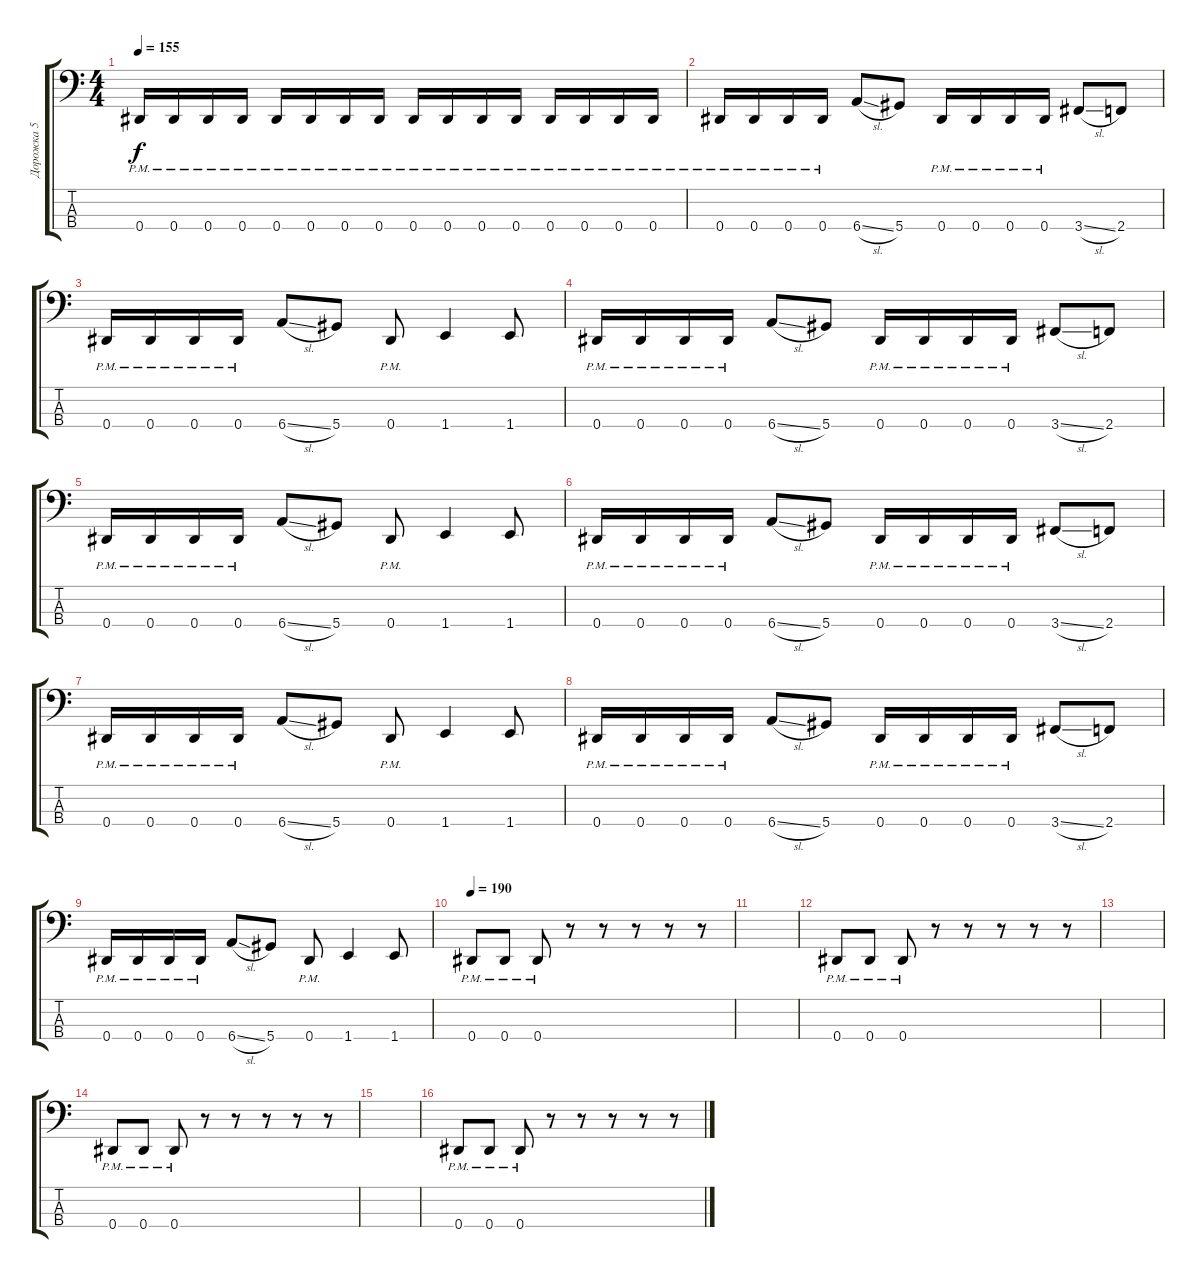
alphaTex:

\track ("Дорожка 5" "Дорожка 5") {instrument electricbasspick}
\staff {score tabs}
\tuning (Gb2 Db2 Ab1 Eb1) {hide}
\ts (4 4)
\tempo 155
\clef f4
\ks c
0.4{pm}.16{dy f} 0.4{pm}.16 0.4{pm}.16 0.4{pm}.16 0.4{pm}.16 0.4{pm}.16 0.4{pm}.16 0.4{pm}.16 0.4{pm}.16 0.4{pm}.16 0.4{pm}.16 0.4{pm}.16 0.4{pm}.16 0.4{pm}.16 0.4{pm}.16 0.4{pm}.16 |
0.4{pm}.16 0.4{pm}.16 0.4{pm}.16 0.4{pm}.16 6.4{sl}.8 5.4.8 0.4{pm}.16 0.4{pm}.16 0.4{pm}.16 0.4{pm}.16 3.4{sl}.8 2.4.8 |
0.4{pm}.16 0.4{pm}.16 0.4{pm}.16 0.4{pm}.16 6.4{sl}.8 5.4.8 0.4{pm}.8 1.4.4 1.4.8 |
0.4{pm}.16 0.4{pm}.16 0.4{pm}.16 0.4{pm}.16 6.4{sl}.8 5.4.8 0.4{pm}.16 0.4{pm}.16 0.4{pm}.16 0.4{pm}.16 3.4{sl}.8 2.4.8 |
0.4{pm}.16 0.4{pm}.16 0.4{pm}.16 0.4{pm}.16 6.4{sl}.8 5.4.8 0.4{pm}.8 1.4.4 1.4.8 |
0.4{pm}.16 0.4{pm}.16 0.4{pm}.16 0.4{pm}.16 6.4{sl}.8 5.4.8 0.4{pm}.16 0.4{pm}.16 0.4{pm}.16 0.4{pm}.16 3.4{sl}.8 2.4.8 |
0.4{pm}.16 0.4{pm}.16 0.4{pm}.16 0.4{pm}.16 6.4{sl}.8 5.4.8 0.4{pm}.8 1.4.4 1.4.8 |
0.4{pm}.16 0.4{pm}.16 0.4{pm}.16 0.4{pm}.16 6.4{sl}.8 5.4.8 0.4{pm}.16 0.4{pm}.16 0.4{pm}.16 0.4{pm}.16 3.4{sl}.8 2.4.8 |
0.4{pm}.16 0.4{pm}.16 0.4{pm}.16 0.4{pm}.16 6.4{sl}.8 5.4.8 0.4{pm}.8 1.4.4 1.4.8 |
\tempo 190
0.4{pm}.8 0.4{pm}.8 0.4{pm}.8 r.8 r.8 r.8 r.8 r.8 |
|
0.4{pm}.8 0.4{pm}.8 0.4{pm}.8 r.8 r.8 r.8 r.8 r.8 |
|
0.4{pm}.8 0.4{pm}.8 0.4{pm}.8 r.8 r.8 r.8 r.8 r.8 |
|
0.4{pm}.8 0.4{pm}.8 0.4{pm}.8 r.8 r.8 r.8 r.8 r.8
